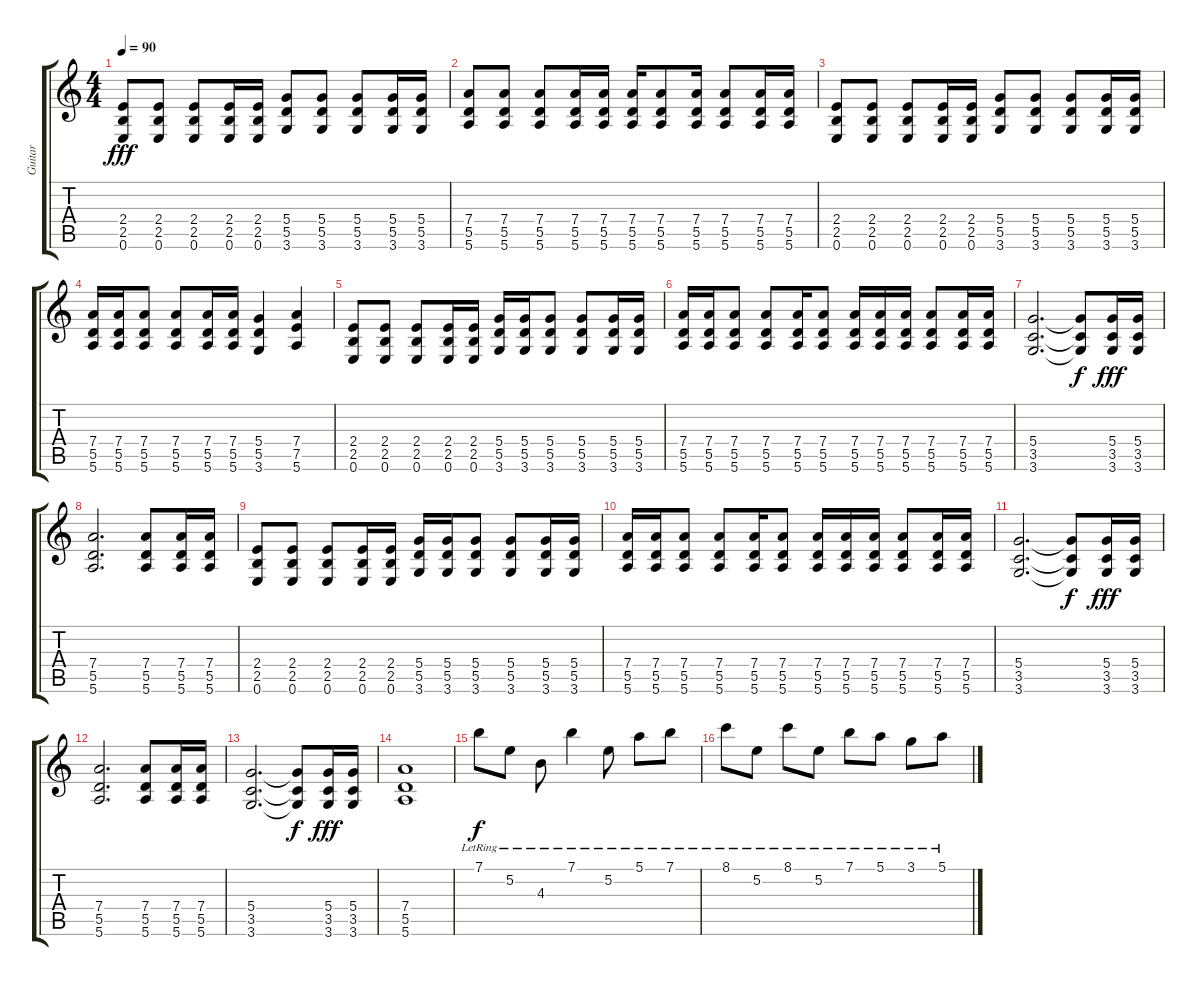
\track ("Guitar" "Guitar") {instrument distortionguitar}
\staff {score tabs}
\tuning (E4 B3 G3 D3 A2 E2) {hide}
\ts (4 4)
\tempo 90
\clef g2
\ks c
(2.4 2.5 0.6).8{dy fff instrument distortionguitar} (2.4 2.5 0.6).8 (2.4 2.5 0.6).8 (2.4 2.5 0.6).16 (2.4 2.5 0.6).16 (5.4 5.5 3.6).8 (5.4 5.5 3.6).8 (5.4 5.5 3.6).8 (5.4 5.5 3.6).16 (5.4 5.5 3.6).16 |
(7.4 5.5 5.6).8 (7.4 5.5 5.6).8 (7.4 5.5 5.6).8 (7.4 5.5 5.6).16 (7.4 5.5 5.6).16 (7.4 5.5 5.6).16 (7.4 5.5 5.6).8 (7.4 5.5 5.6).16 (7.4 5.5 5.6).8 (7.4 5.5 5.6).16 (7.4 5.5 5.6).16 |
(2.4 2.5 0.6).8 (2.4 2.5 0.6).8 (2.4 2.5 0.6).8 (2.4 2.5 0.6).16 (2.4 2.5 0.6).16 (5.4 5.5 3.6).8 (5.4 5.5 3.6).8 (5.4 5.5 3.6).8 (5.4 5.5 3.6).16 (5.4 5.5 3.6).16 |
(7.4 5.5 5.6).16 (7.4 5.5 5.6).16 (7.4 5.5 5.6).8 (7.4 5.5 5.6).8 (7.4 5.5 5.6).16 (7.4 5.5 5.6).16 (5.4 5.5 3.6).4 (7.4 7.5 5.6).4 |
(2.4 2.5 0.6).8 (2.4 2.5 0.6).8 (2.4 2.5 0.6).8 (2.4 2.5 0.6).16 (2.4 2.5 0.6).16 (5.4 5.5 3.6).16 (5.4 5.5 3.6).16 (5.4 5.5 3.6).8 (5.4 5.5 3.6).8 (5.4 5.5 3.6).16 (5.4 5.5 3.6).16 |
(7.4 5.5 5.6).16 (7.4 5.5 5.6).16 (7.4 5.5 5.6).8 (7.4 5.5 5.6).8 (7.4 5.5 5.6).16 (7.4 5.5 5.6).8 (7.4 5.5 5.6).16 (7.4 5.5 5.6).16 (7.4 5.5 5.6).16 (7.4 5.5 5.6).8 (7.4 5.5 5.6).16 (7.4 5.5 5.6).16 |
(5.4 3.5 3.6).2{d} (5.4{t} 3.5{t} 3.6{t}).8{dy f} (5.4 3.5 3.6).16{dy fff} (5.4 3.5 3.6).16 |
(7.4 5.5 5.6).2{d} (7.4 5.5 5.6).8 (7.4 5.5 5.6).16 (7.4 5.5 5.6).16 |
(2.4 2.5 0.6).8 (2.4 2.5 0.6).8 (2.4 2.5 0.6).8 (2.4 2.5 0.6).16 (2.4 2.5 0.6).16 (5.4 5.5 3.6).16 (5.4 5.5 3.6).16 (5.4 5.5 3.6).8 (5.4 5.5 3.6).8 (5.4 5.5 3.6).16 (5.4 5.5 3.6).16 |
(7.4 5.5 5.6).16 (7.4 5.5 5.6).16 (7.4 5.5 5.6).8 (7.4 5.5 5.6).8 (7.4 5.5 5.6).16 (7.4 5.5 5.6).8 (7.4 5.5 5.6).16 (7.4 5.5 5.6).16 (7.4 5.5 5.6).16 (7.4 5.5 5.6).8 (7.4 5.5 5.6).16 (7.4 5.5 5.6).16 |
(5.4 3.5 3.6).2{d} (5.4{t} 3.5{t} 3.6{t}).8{dy f} (5.4 3.5 3.6).16{dy fff} (5.4 3.5 3.6).16 |
(7.4 5.5 5.6).2{d} (7.4 5.5 5.6).8 (7.4 5.5 5.6).16 (7.4 5.5 5.6).16 |
(5.4 3.5 3.6).2{d} (5.4{t} 3.5{t} 3.6{t}).8{dy f} (5.4 3.5 3.6).16{dy fff} (5.4 3.5 3.6).16 |
(7.4 5.5 5.6).1 |
7.1{lr}.8{dy f instrument electricguitarclean} 5.2{lr}.8 4.3{lr}.8 7.1{lr}.4 5.2{lr}.8 5.1{lr}.8 7.1{lr}.8 |
8.1{lr}.8 5.2{lr}.8 8.1{lr}.8 5.2{lr}.8 7.1{lr}.8 5.1{lr}.8 3.1{lr}.8 5.1{lr}.8
